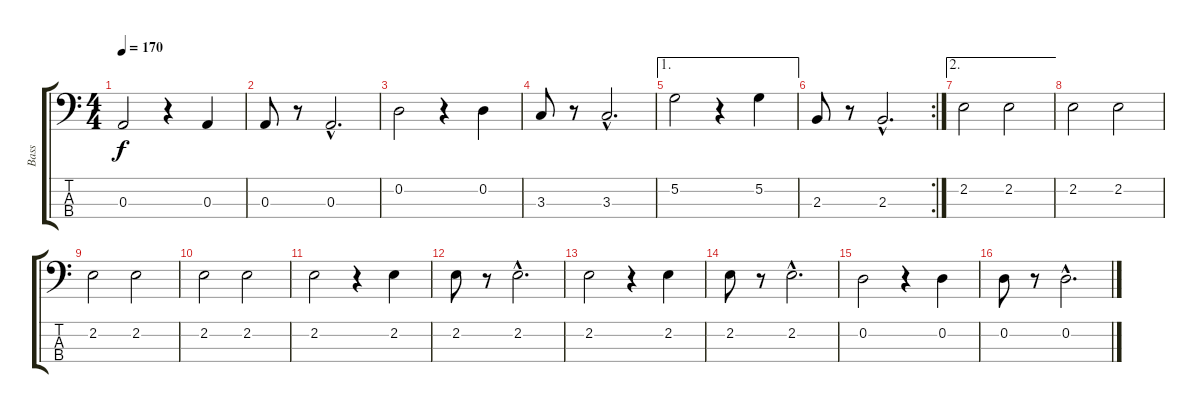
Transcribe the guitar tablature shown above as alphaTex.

\track ("Bass" "Bass") {instrument fretlessbass}
\staff {score tabs}
\tuning (G2 D2 A1 E1) {hide}
\ts (4 4)
\tempo 170
\clef f4
\ks c
0.3.2{dy f} r.4 0.3.4 |
0.3.8 r.8 0.3{hac}.2{d} |
0.2.2 r.4 0.2.4 |
3.3.8 r.8 3.3{hac}.2{d} |
\ae 1
5.2.2 r.4 5.2.4 |
\rc 2
2.3.8 r.8 2.3{hac}.2{d} |
\ae 2
2.2.2 2.2.2 |
2.2.2 2.2.2 |
2.2.2 2.2.2 |
2.2.2 2.2.2 |
2.2.2 r.4 2.2.4 |
2.2.8 r.8 2.2{hac}.2{d} |
2.2.2 r.4 2.2.4 |
2.2.8 r.8 2.2{hac}.2{d} |
0.2.2 r.4 0.2.4 |
0.2.8 r.8 0.2{hac}.2{d}
